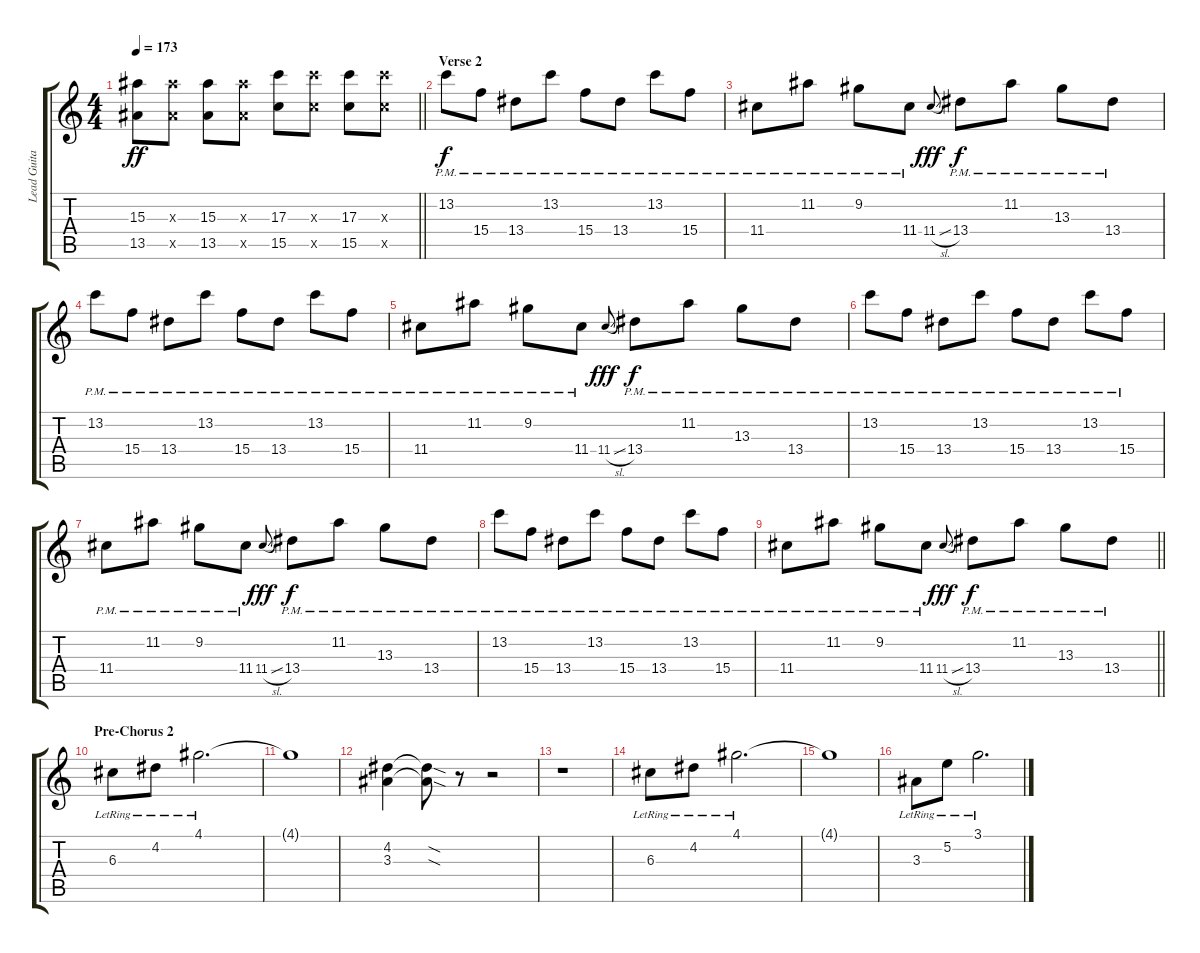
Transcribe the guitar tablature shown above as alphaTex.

\track ("Lead Guitar" "Lead Guita") {instrument distortionguitar}
\staff {score tabs}
\tuning (E4 B3 G3 D3 A2 E2) {hide}
\ts (4 4)
\tempo 173
\clef g2
\barLineRight lightlight
\ks c
(15.3 13.5).8{dy ff} (15.3{x} 13.5{x}).8 (15.3 13.5).8 (15.3{x} 13.5{x}).8 (17.3 15.5).8 (17.3{x} 15.5{x}).8 (17.3 15.5).8 (17.3{x} 15.5{x}).8 |
\section ("" "Verse 2")
13.2{pm}.8{dy f} 15.4{pm}.8 13.4{pm}.8 13.2{pm}.8 15.4{pm}.8 13.4{pm}.8 13.2{pm}.8 15.4{pm}.8 |
11.4{pm}.8 11.2{pm}.8 9.2{pm}.8 11.4{pm}.8 11.4{sl}.8{gr onbeat dy fff} 13.4{pm}.8{dy f} 11.2{pm}.8 13.3{pm}.8 13.4{pm}.8 |
13.2{pm}.8 15.4{pm}.8 13.4{pm}.8 13.2{pm}.8 15.4{pm}.8 13.4{pm}.8 13.2{pm}.8 15.4{pm}.8 |
11.4{pm}.8 11.2{pm}.8 9.2{pm}.8 11.4{pm}.8 11.4{sl}.8{gr onbeat dy fff} 13.4{pm}.8{dy f} 11.2{pm}.8 13.3{pm}.8 13.4{pm}.8 |
13.2{pm}.8 15.4{pm}.8 13.4{pm}.8 13.2{pm}.8 15.4{pm}.8 13.4{pm}.8 13.2{pm}.8 15.4{pm}.8 |
11.4{pm}.8 11.2{pm}.8 9.2{pm}.8 11.4{pm}.8 11.4{sl}.8{gr onbeat dy fff} 13.4{pm}.8{dy f} 11.2{pm}.8 13.3{pm}.8 13.4{pm}.8 |
13.2{pm}.8 15.4{pm}.8 13.4{pm}.8 13.2{pm}.8 15.4{pm}.8 13.4{pm}.8 13.2{pm}.8 15.4{pm}.8 |
\barLineRight lightlight
11.4{pm}.8 11.2{pm}.8 9.2{pm}.8 11.4{pm}.8 11.4{sl}.8{gr onbeat dy fff} 13.4{pm}.8{dy f} 11.2{pm}.8 13.3{pm}.8 13.4{pm}.8 |
\section ("" "Pre-Chorus 2")
6.3{lr}.8 4.2{lr}.8 4.1{lr}.2{d} |
4.1{t}.1 |
(4.2 3.3).4 (4.2{sod t} 3.3{sod t}).8 r.8 r.2 |
r.1 |
6.3{lr}.8 4.2{lr}.8 4.1{lr}.2{d} |
4.1{t}.1 |
3.3{lr}.8 5.2{lr}.8 3.1{lr}.2{d}
